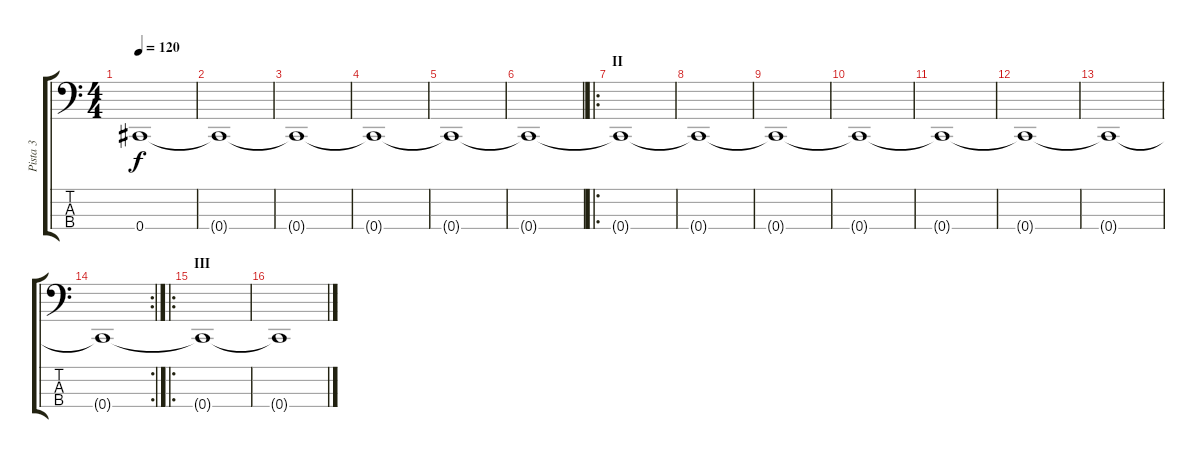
\track ("Pista 3" "Pista 3") {instrument electricbasspick}
\staff {score tabs}
\tuning (Gb2 Db2 Ab1 Db1) {hide}
\ts (4 4)
\tempo 120
\clef f4
\ks c
0.4{t}.1{dy f} |
0.4{t}.1 |
0.4{t}.1 |
0.4{t}.1 |
0.4{t}.1 |
0.4{t}.1 |
\ro
\section ("" "II")
0.4{t}.1 |
0.4{t}.1 |
0.4{t}.1 |
0.4{t}.1 |
0.4{t}.1 |
0.4{t}.1 |
0.4{t}.1 |
\rc 2
0.4{t}.1 |
\ro
\section ("" "III")
0.4{t}.1 |
0.4{t}.1
